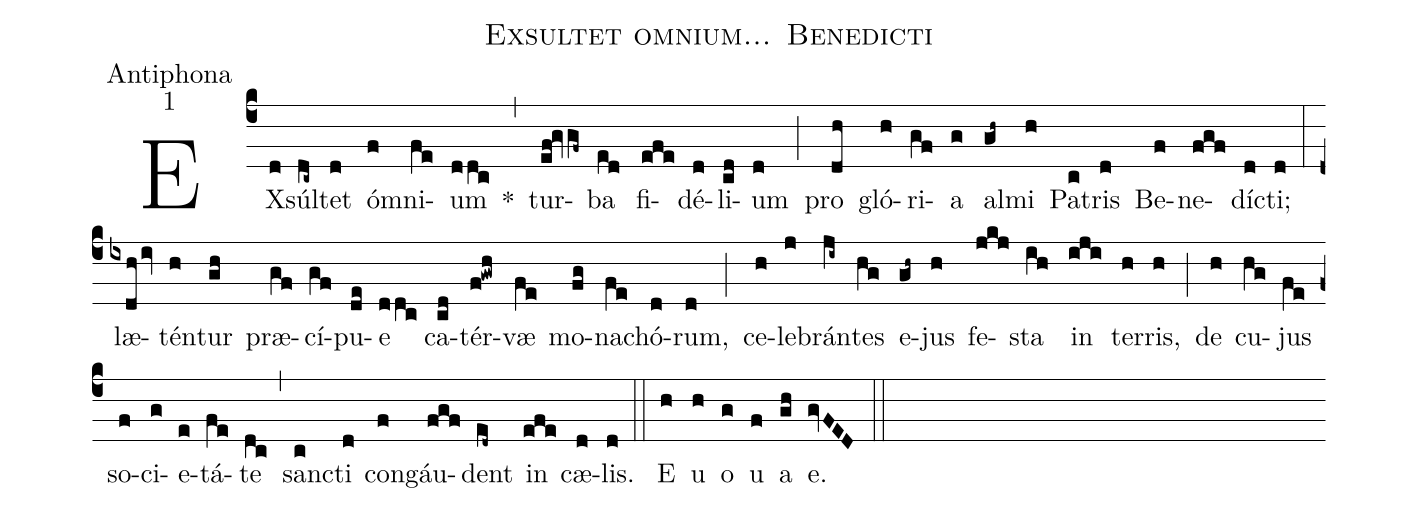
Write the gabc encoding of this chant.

name:Exsultet omnium... Benedicti;
office-part:Antiphona;
mode:1;
%%
(c4) EX(d)súl(dc~)tet(d) óm(f)ni(fe)um(ddc) *(,) tur(ef!gvgf~)ba(ed) fi(efe)dé(d)li(cd)um(d) (;)pro(dh) gló(h)ri(gf)a(g) al(gh~)mi(h) Pa(c)tris(d) Be(f)ne(fgf)dí(d)cti;(d) (:) læ(ixdh/iv)tén(h)tur(gh) præ(gf)cí(gf)pu(de)e(ddc) ca(cd)tér(f!gwh)væ(fe) mo(fg)na(fe)chó(d)rum,(d) (;) ce(h)le(j)brán(ji~)tes(hg) e(gh~)jus(h) fe(jkj)sta(ih) in(iji) ter(h)ris,(h) (;)de(h) cu(hg)jus(fe) so(f)ci(g)e(e)tá(fe)te(dc) (,) san(c)cti(d) con(f)gáu(fgf)dent(ed~) in(efe) cæ(d)lis.(d) (::)

<eu>E(h) u(h) o(g) u(f) a(gh) e.(gvFED) </eu>(::)
